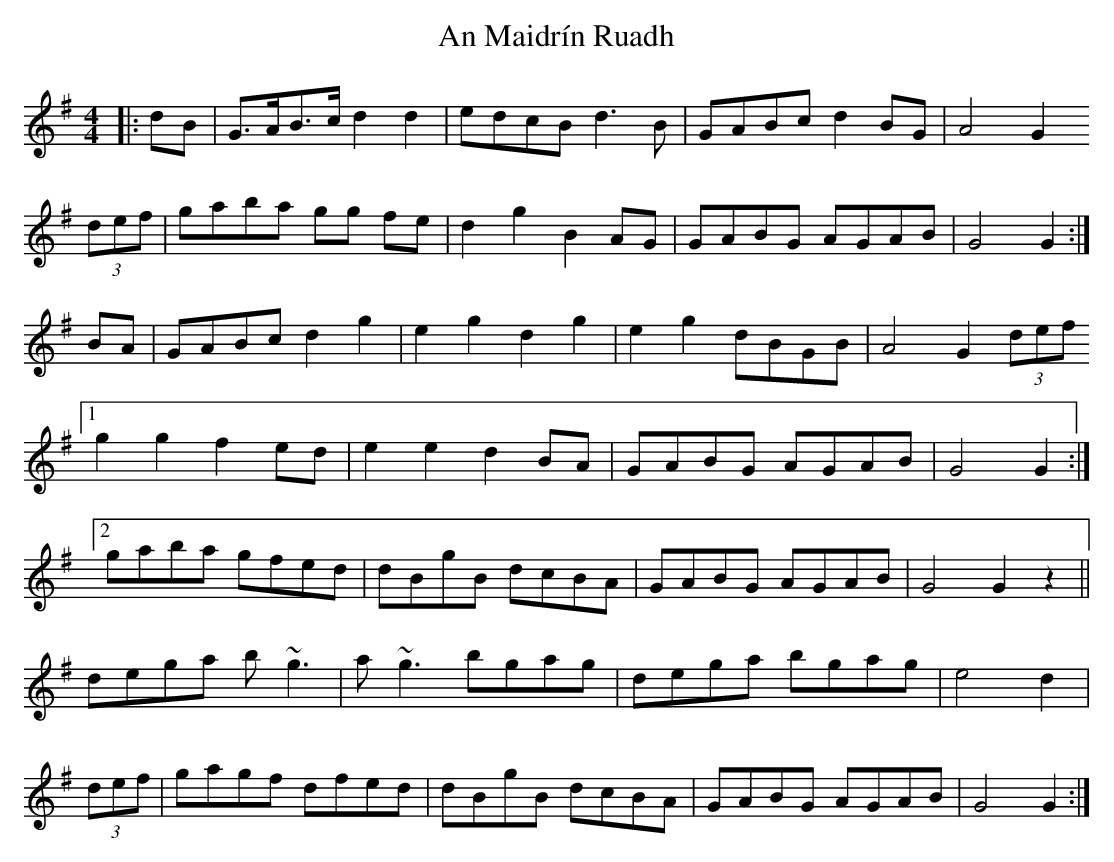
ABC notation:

X:1
T: An Maidrín Ruadh
M: 4/4
L: 1/8
K: Gmaj
|:dB|G>AB>c d2 d2|edcB d3 B|GABc d2 BG|A4 G2
(3def|gaba gg fe|d2g2B2 AG|GABG AGAB|G4 G2:|
BA|GABc d2 g2|e2 g2 d2 g2|e2 g2 dBGB|A4 G2(3def
[1g2 g2 f2 ed|e2 e2 d2 BA|GABG AGAB|G4 G2:|
[2 gaba gfed|dBgB dcBA|GABG AGAB|G4 G2z2||
dega b ~g3|a ~g3 bgag|dega bgag|e4 d2|
(3def|gagf dfed|dBgB dcBA|GABG AGAB|G4 G2:|
